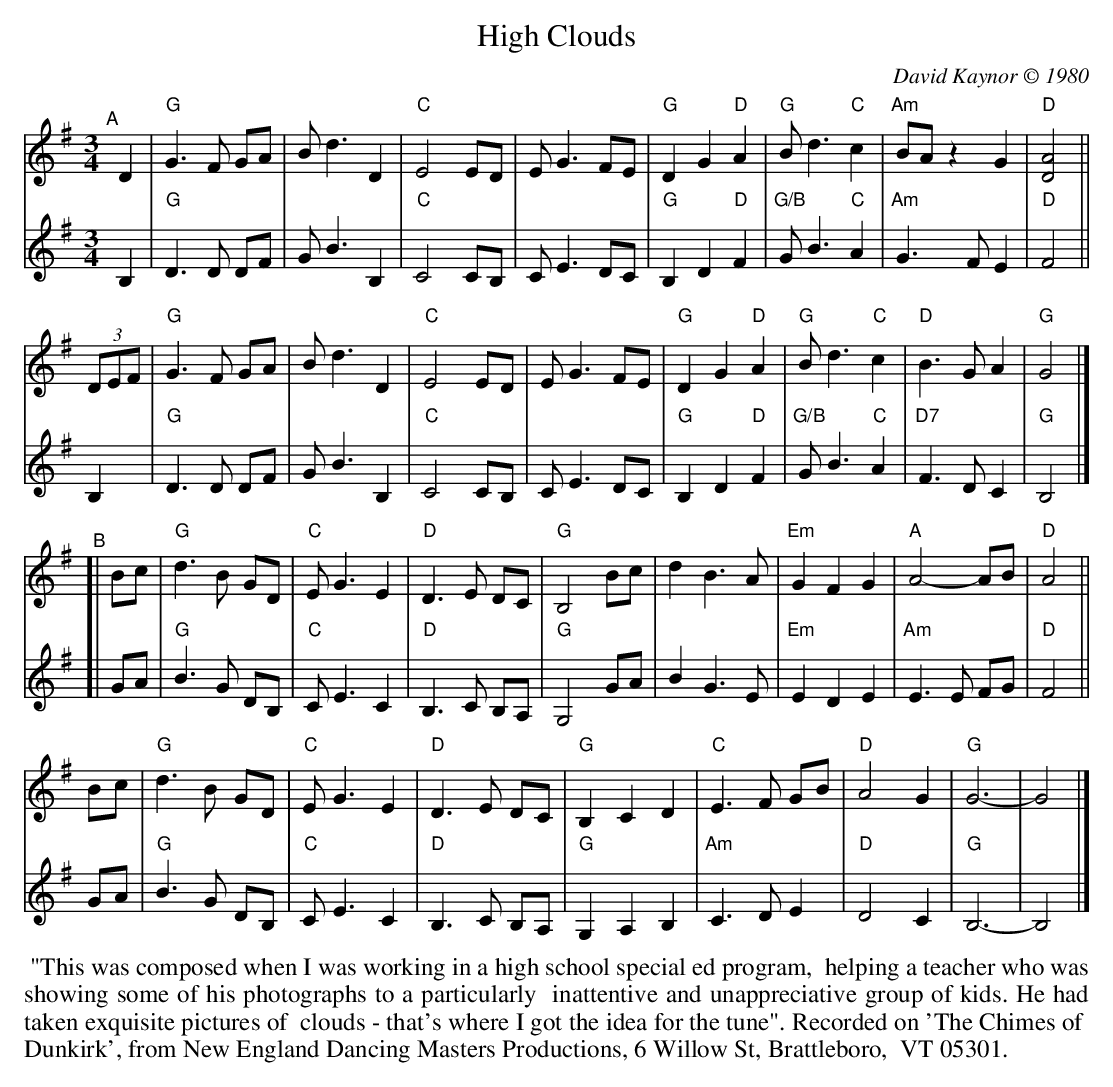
X:1
T: High Clouds
C: David Kaynor \251 1980
M: 3/4
L: 1/8
K: G
V:1 staves=2
"^A"[|] D2 |\
"G"G3F GA | Bd3 D2 | "C"E4 ED | EG3 FE |\
"G"D2 G2 "D"A2 | "G"Bd3 "C"c2 | "Am"BA z2 G2 | "D"[D4A4] ||
(3DEF |\
"G"G3F GA | Bd3 D2 | "C"E4 ED | EG3 FE |\
"G"D2 G2 "D"A2 | "G"Bd3 "C"c2 | "D"B3G A2 | "G"G4 |]
"^B"[| Bc |\
"G"d3B GD | "C"EG3 E2 | "D"D3E DC | "G"B,4 Bc |\
   d2 B3A | "Em"G2 F2 G2 | "A"A4- AB | "D"A4 ||
Bc |\
"G"d3B GD | "C"EG3 E2 | "D"D3E DC | "G"B,2 C2 D2 |\
"C"E3F GB | "D"A4 G2 | "G"G6- | G4 |]
V: 2
B,2 |\
"G"D3 D DF | GB3 B,2 | "C"C4 CB, | CE3 DC |\
"G"B,2 D2 "D"F2 | "G/B"GB3 "C"A2 | "Am"G3 F E2 | "D"F4 ||
B,2 |\
"G"D3 D DF | GB3 B,2 | "C"C4 CB, | CE3 DC |\
"G"B,2 D2 "D"F2 | "G/B"GB3 "C"A2 | "D7"F3 D C2 | "G"B,4 |]
[| GA |\
"G"B3 G DB, | "C"CE3 C2 | "D"B,3 C B,A, | "G"G,4 GA |\
   B2 G3 E | "Em"E2 D2 E2 | "Am"E3 E FG | "D"F4 ||
GA |\
"G"B3 G DB, | "C"CE3 C2 | "D"B,3 C B,A, | "G"G,2 A,2 B,2 |\
"Am"C3 D E2 | "D"D4 C2 | "G"B,6- | B,4 |]
